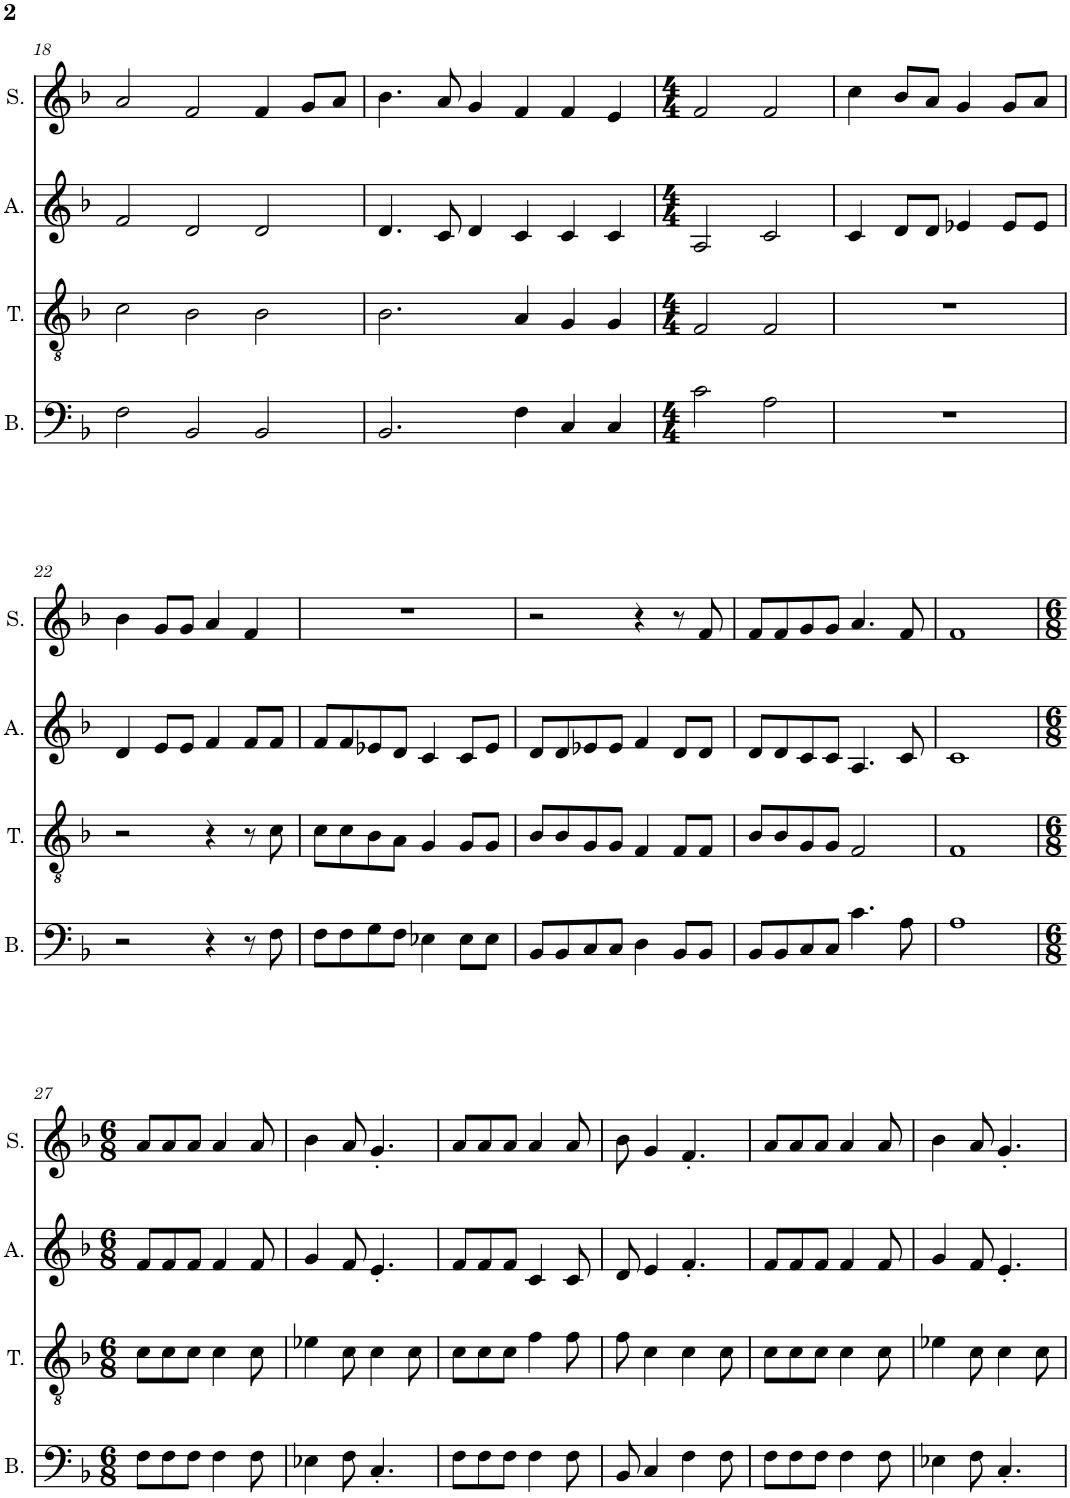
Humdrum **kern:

**kern	**kern	**kern	**kern
*part4	*part3	*part2	*part1
*staff4	*staff3	*staff2	*staff1
*I"Basse	*I"Ténor	*I"Alto	*I"Soprano
*I'B.	*I'T.	*I'A.	*I'S.
!!LO:PB:g=z
*clefF4	*clefGv2	*clefG2	*clefG2
*k[b-]	*k[b-]	*k[b-]	*k[b-]
*M3/2	*M3/2	*M3/2	*M3/2
=18	=18	=18	=18
2F\	2c\	2f/	2a/
2BB-/	2B-\	2d/	2f/
2BB-/	2B-\	2d/	4f/
.	.	.	8g/L
.	.	.	8a/J
=19	=19	=19	=19
2.BB-/	2.B-\	4.d/	4.b-\
.	.	8c/	8a/
.	.	4d/	4g/
4F\	4A/	4c/	4f/
4C/	4G/	4c/	4f/
4C/	4G/	4c/	4e/
=20	=20	=20	=20
*M4/4	*M4/4	*M4/4	*M4/4
2c\	2F/	2A/	2f/
2A\	2F/	2c/	2f/
=21	=21	=21	=21
1r	1r	4c/	4cc\
.	.	8d/L	8b-/L
.	.	8d/J	8a/J
.	.	4e-X/	4g/
.	.	8e-/L	8g/L
.	.	8e-/J	8a/J
!!LO:LB:g=z
=22	=22	=22	=22
2r	2r	4d/	4b-\
.	.	8e/L	8g/L
.	.	8e/J	8g/J
4r	4r	4f/	4a/
8r	8r	8f/L	4f/
8F\	8c\	8f/J	.
=23	=23	=23	=23
8F\L	8c\L	8f/L	1r
8F\	8c\	8f/	.
8G\	8B-\	8e-X/	.
8F\J	8A\J	8d/J	.
4E-X\	4G/	4c/	.
8E-\L	8G/L	8c/L	.
8E-\J	8G/J	8e-/J	.
=24	=24	=24	=24
8BB-/L	8B-/L	8d/L	2r
8BB-/	8B-/	8d/	.
8C/	8G/	8e-X/	.
8C/J	8G/J	8e-/J	.
4D\	4F/	4f/	4r
8BB-/L	8F/L	8d/L	8r
8BB-/J	8F/J	8d/J	8f/
=25	=25	=25	=25
8BB-/L	8B-/L	8d/L	8f/L
8BB-/	8B-/	8d/	8f/
8C/	8G/	8c/	8g/
8C/J	8G/J	8c/J	8g/J
4.c\	2F/	4.A/	4.a/
8A\	.	8c/	8f/
=26	=26	=26	=26
1A	1F	1c	1f
!!LO:LB:g=z
=27	=27	=27	=27
*M6/8	*M6/8	*M6/8	*M6/8
*	*	*	*MM105
8F\L	8c\L	8f/L	8a/L
8F\	8c\	8f/	8a/
8F\J	8c\J	8f/J	8a/J
4F\	4c\	4f/	4a/
8F\	8c\	8f/	8a/
=28	=28	=28	=28
4E-X\	4e-X\	4g/	4b-\
8F\	8c\	8f/	8a/
4.C'/	4c\	4.e'/	4.g'/
.	8c\	.	.
=29	=29	=29	=29
8F\L	8c\L	8f/L	8a/L
8F\	8c\	8f/	8a/
8F\J	8c\J	8f/J	8a/J
4F\	4f\	4c/	4a/
8F\	8f\	8c/	8a/
=30	=30	=30	=30
8BB-/	8f\	8d/	8b-\
4C/	4c\	4e/	4g/
4F\	4c\	4.f'/	4.f'/
8F\	8c\	.	.
=31	=31	=31	=31
8F\L	8c\L	8f/L	8a/L
8F\	8c\	8f/	8a/
8F\J	8c\J	8f/J	8a/J
4F\	4c\	4f/	4a/
8F\	8c\	8f/	8a/
=32	=32	=32	=32
4E-X\	4e-X\	4g/	4b-\
8F\	8c\	8f/	8a/
4.C'/	4c\	4.e'/	4.g'/
.	8c\	.	.
=	=	=	=
*-	*-	*-	*-
